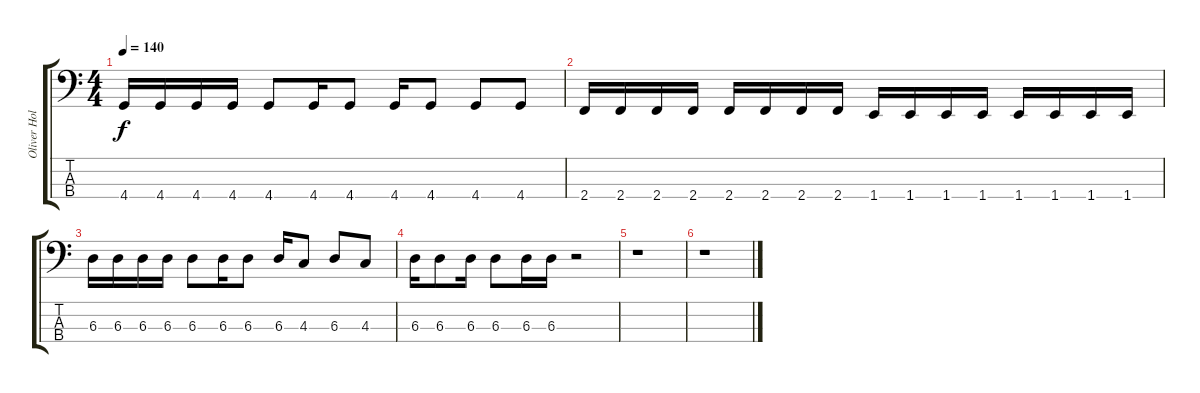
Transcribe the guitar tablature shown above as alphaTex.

\track ("Oliver Holzwarth" "Oliver Hol") {instrument electricbasspick}
\staff {score tabs}
\tuning (Gb2 Db2 Ab1 Eb1) {hide}
\ts (4 4)
\tempo 140
\clef f4
\ks c
4.4.16{dy f} 4.4.16 4.4.16 4.4.16 4.4.8 4.4.16 4.4.8 4.4.16 4.4.8 4.4.8 4.4.8 |
2.4.16 2.4.16 2.4.16 2.4.16 2.4.16 2.4.16 2.4.16 2.4.16 1.4.16 1.4.16 1.4.16 1.4.16 1.4.16 1.4.16 1.4.16 1.4.16 |
6.3.16 6.3.16 6.3.16 6.3.16 6.3.8 6.3.16 6.3.8 6.3.16 4.3.8 6.3.8 4.3.8 |
6.3.16 6.3.8 6.3.16 6.3.8 6.3.16 6.3.16 r.2 |
r.1 |
r.1
